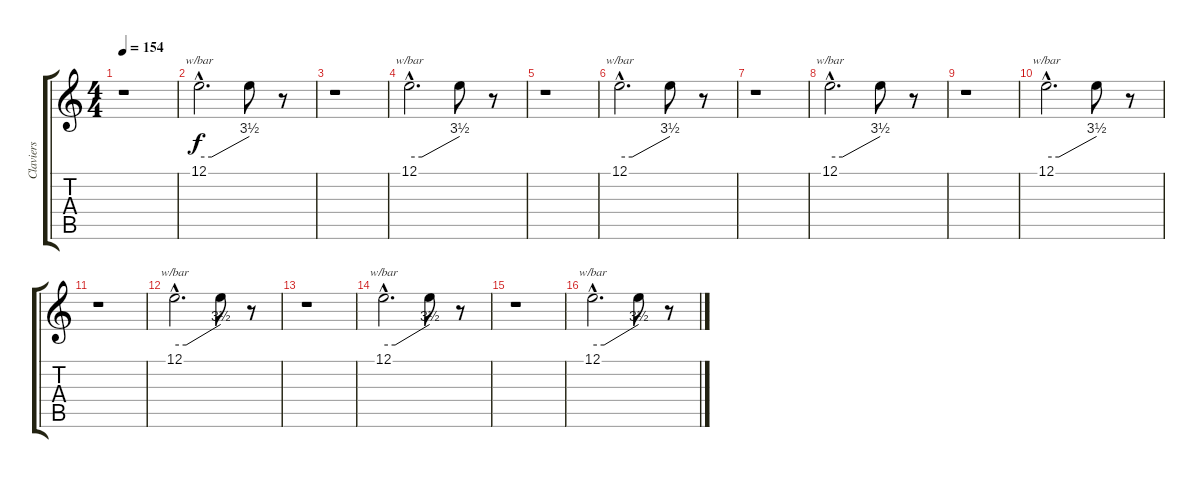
\track ("Claviers" "Claviers") {instrument pad5bowed}
\staff {score tabs}
\tuning (E4 B3 G3 D3 A2 E2) {hide}
\ts (4 4)
\tempo 154
\clef g2
\ks c
r.1{dy f instrument pad5bowed} |
12.1{hac}.2{d tbe (custom default 0 0 15 0 60 14) volume 12} 12.1{t}.8 r.8{volume 0} |
r.1 |
12.1{hac}.2{d tbe (custom default 0 0 15 0 60 14) volume 12} 12.1{t}.8 r.8{volume 0} |
r.1 |
12.1{hac}.2{d tbe (custom default 0 0 15 0 60 14) volume 12} 12.1{t}.8 r.8{volume 0} |
r.1 |
12.1{hac}.2{d tbe (custom default 0 0 15 0 60 14) volume 12} 12.1{t}.8 r.8{volume 0} |
r.1 |
12.1{hac}.2{d tbe (custom default 0 0 15 0 60 14) volume 12} 12.1{t}.8 r.8{volume 0} |
r.1 |
12.1{hac}.2{d tbe (custom default 0 0 15 0 60 14) volume 12} 12.1{t}.8 r.8{volume 0} |
r.1 |
12.1{hac}.2{d tbe (custom default 0 0 15 0 60 14) volume 12} 12.1{t}.8 r.8{volume 0} |
r.1 |
12.1{hac}.2{d tbe (custom default 0 0 15 0 60 14) volume 12} 12.1{t}.8 r.8{volume 0}
